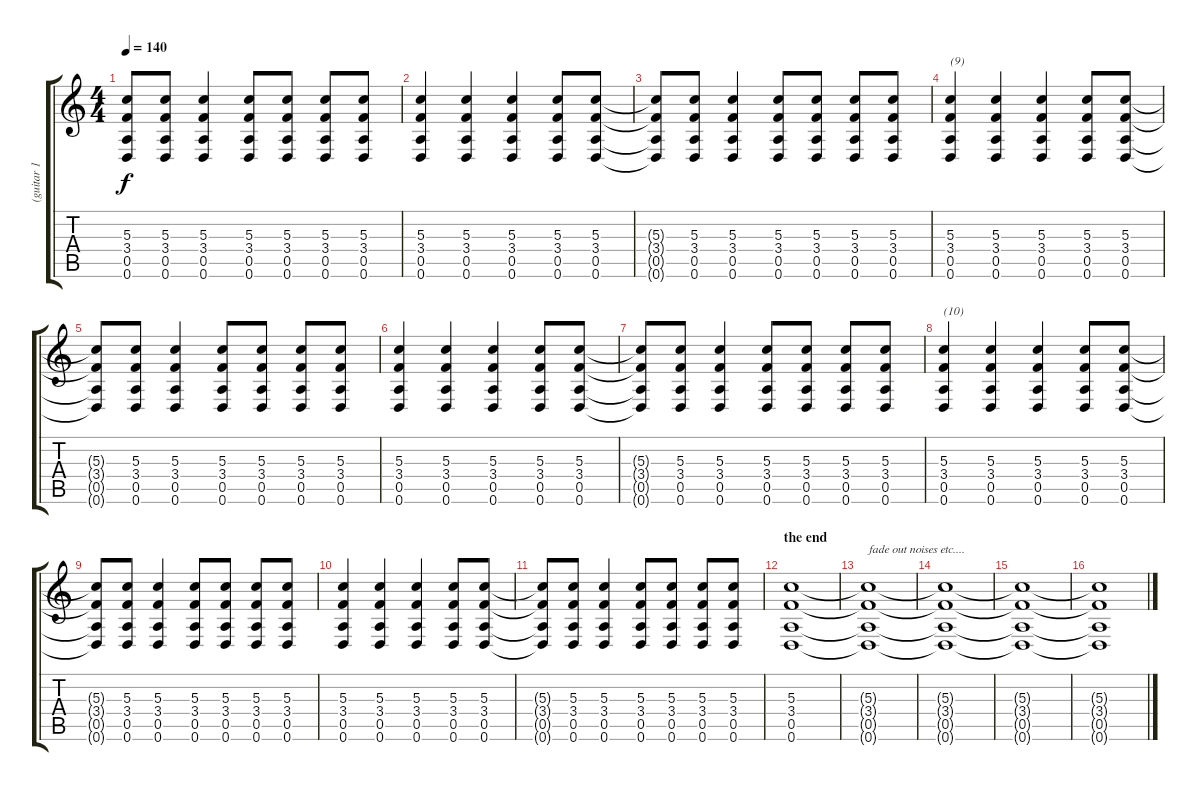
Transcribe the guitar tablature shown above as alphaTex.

\track ("(guitar 1 stereo separation)" "(guitar 1 ") {instrument overdrivenguitar}
\staff {score tabs}
\tuning (E4 B3 G3 D3 A2 D2) {hide}
\ts (4 4)
\tempo 140
\clef g2
\ks c
(5.3{t} 3.4{t} 0.5{t} 0.6{t}).8{dy f} (5.3 3.4 0.5 0.6).8 (5.3 3.4 0.5 0.6).4 (5.3 3.4 0.5 0.6).8 (5.3 3.4 0.5 0.6).8 (5.3 3.4 0.5 0.6).8 (5.3 3.4 0.5 0.6).8 |
(5.3 3.4 0.5 0.6).4 (5.3 3.4 0.5 0.6).4 (5.3 3.4 0.5 0.6).4 (5.3 3.4 0.5 0.6).8 (5.3 3.4 0.5 0.6).8 |
(5.3{t} 3.4{t} 0.5{t} 0.6{t}).8 (5.3 3.4 0.5 0.6).8 (5.3 3.4 0.5 0.6).4 (5.3 3.4 0.5 0.6).8 (5.3 3.4 0.5 0.6).8 (5.3 3.4 0.5 0.6).8 (5.3 3.4 0.5 0.6).8 |
(5.3 3.4 0.5 0.6).4{txt "(9)"} (5.3 3.4 0.5 0.6).4 (5.3 3.4 0.5 0.6).4 (5.3 3.4 0.5 0.6).8 (5.3 3.4 0.5 0.6).8 |
(5.3{t} 3.4{t} 0.5{t} 0.6{t}).8 (5.3 3.4 0.5 0.6).8 (5.3 3.4 0.5 0.6).4 (5.3 3.4 0.5 0.6).8 (5.3 3.4 0.5 0.6).8 (5.3 3.4 0.5 0.6).8 (5.3 3.4 0.5 0.6).8 |
(5.3 3.4 0.5 0.6).4 (5.3 3.4 0.5 0.6).4 (5.3 3.4 0.5 0.6).4 (5.3 3.4 0.5 0.6).8 (5.3 3.4 0.5 0.6).8 |
(5.3{t} 3.4{t} 0.5{t} 0.6{t}).8 (5.3 3.4 0.5 0.6).8 (5.3 3.4 0.5 0.6).4 (5.3 3.4 0.5 0.6).8 (5.3 3.4 0.5 0.6).8 (5.3 3.4 0.5 0.6).8 (5.3 3.4 0.5 0.6).8 |
(5.3 3.4 0.5 0.6).4{txt "(10)"} (5.3 3.4 0.5 0.6).4 (5.3 3.4 0.5 0.6).4 (5.3 3.4 0.5 0.6).8 (5.3 3.4 0.5 0.6).8 |
(5.3{t} 3.4{t} 0.5{t} 0.6{t}).8 (5.3 3.4 0.5 0.6).8 (5.3 3.4 0.5 0.6).4 (5.3 3.4 0.5 0.6).8 (5.3 3.4 0.5 0.6).8 (5.3 3.4 0.5 0.6).8 (5.3 3.4 0.5 0.6).8 |
(5.3 3.4 0.5 0.6).4 (5.3 3.4 0.5 0.6).4 (5.3 3.4 0.5 0.6).4 (5.3 3.4 0.5 0.6).8 (5.3 3.4 0.5 0.6).8 |
(5.3{t} 3.4{t} 0.5{t} 0.6{t}).8 (5.3 3.4 0.5 0.6).8 (5.3 3.4 0.5 0.6).4 (5.3 3.4 0.5 0.6).8 (5.3 3.4 0.5 0.6).8 (5.3 3.4 0.5 0.6).8 (5.3 3.4 0.5 0.6).8 |
\section ("" "the end")
(5.3 3.4 0.5 0.6).1 |
(5.3{t} 3.4{t} 0.5{t} 0.6{t}).1{txt "fade out noises etc...."} |
(5.3{t} 3.4{t} 0.5{t} 0.6{t}).1 |
(5.3{t} 3.4{t} 0.5{t} 0.6{t}).1 |
(5.3{t} 3.4{t} 0.5{t} 0.6{t}).1
